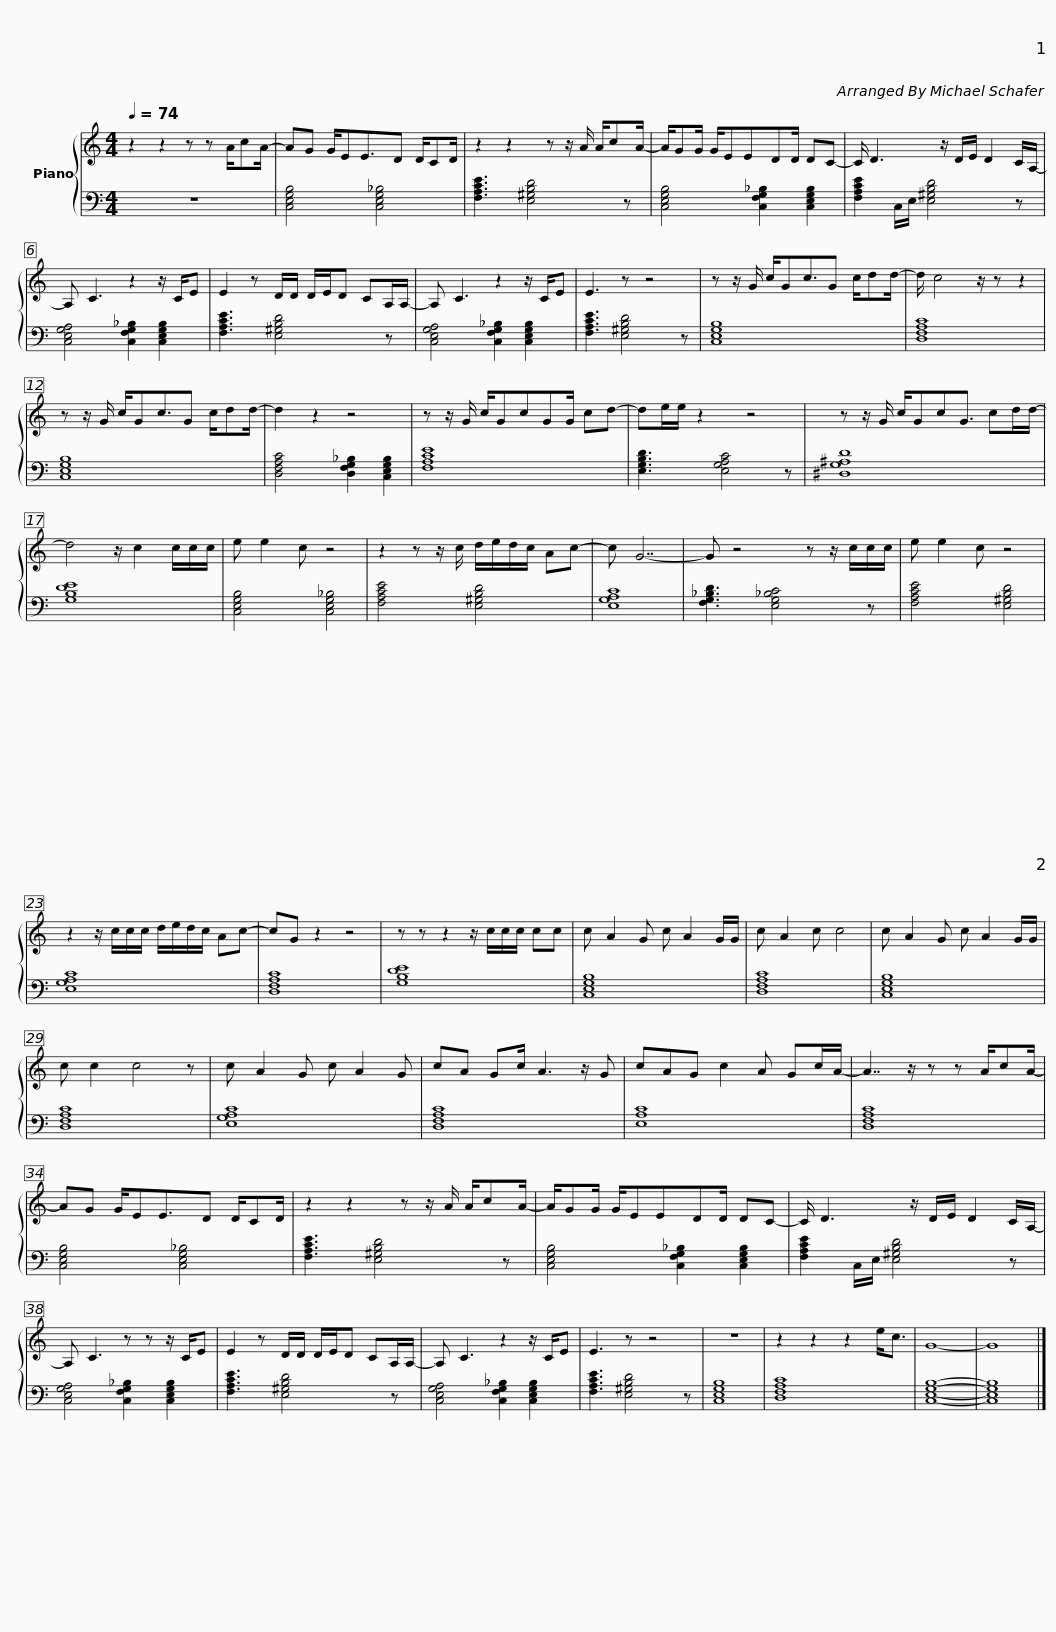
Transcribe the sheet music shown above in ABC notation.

X:1
%%score { 1 | 2 }
L:1/8
Q:1/4=74
M:4/4
I:linebreak $
K:C
V:1 treble
V:2 bass
V:1
 z2 z2 z z A/cA/- | AG G/EE3/2D D/CD/ | z2 z2 z z/ A/ A/cA/- | A/GG/ G/EEDD/ DC- |$ C/ D3 z/ D/E/ D2 C/A,/- | %5
 A, C3 z2 z/ C/E | E2 z D/D/ D/E/D CA,/A,/- | A, C3 z2 z/ C/E |$ E3 z z4 | z z/ G/ c/Gc3/2G c/dd/- | %10
 d/ c4 z/ z z2 | z z/ G/ c/Gc3/2G c/dd/- | d2 z2 z4 |$ z z/ G/ c/GcGG/ cd- | de/e/ z2 z4 | %15
 z z/ G/ c/GcG3/2 cd/d/- | d4 z/ c2 c/c/c/ | e e2 c z4 |$ z2 z z/ c/ d/e/d/c/ Ac- | c G7- | %20
 G z4 z z/ c/c/c/ | e e2 c z4 | z2 z/ c/c/c/ d/e/d/c/ Ac- | cG z2 z4 |$ z z z2 z/ c/c/c/ cc | %25
 c A2 G c A2 G/G/ | c A2 c c4 | c A2 G c A2 G/G/ | c c2 c4 z | c A2 G c A2 G |$ %30
 cA Gc/ A3 z/ G | cAG c2 A Gc/A/- | A7/2 z/ z z A/cA/- | AG G/EE3/2D D/CD/ |$ z2 z2 z z/ A/ A/cA/- | %35
 A/GG/ G/EEDD/ DC- | C/ D3 z/ D/E/ D2 C/A,/- | A, C3 z z z/ C/E |$ E2 z D/D/ D/E/D CA,/A,/- | A, C3 z2 z/ C/E | %40
 E3 z z4 | z8 | z2 z2 z2 e<c | G8- | G8 |] %45
V:2
 z8 | [C,E,G,B,]4 [C,E,G,_B,]4 | [F,A,CE]3 [E,^G,B,D]4 z | [C,E,G,B,]4 [C,F,G,_B,]2 [C,E,G,B,]2 |$ [F,A,CE]2 C,/E,/ [E,^G,B,D]4 z | %5
 [C,E,G,A,]4 [C,F,G,_B,]2 [C,E,G,B,]2 | [F,A,CE]3 [E,^G,B,D]4 z | [C,E,G,A,]4 [C,F,G,_B,]2 [C,E,G,B,]2 |$ [F,A,CE]3 [E,^G,B,D]4 z | [C,E,G,B,]8 | %10
 [D,F,A,C]8 | [C,E,G,B,]8 | [D,F,A,C]4 [D,F,G,_B,]2 [C,E,G,B,]2 |$ [F,A,CE]8 | [E,G,B,D]3 [E,G,A,C]4 z | %15
 [^D,G,^A,D]8 | [G,B,DE]8 | [C,E,G,B,]4 [C,E,G,_B,]4 |$ [F,A,CE]4 [E,^G,B,D]4 | [E,G,A,C]8 | %20
 [F,G,_B,D]3 [E,G,_B,C]4 z | [F,A,CE]4 [E,^G,B,D]4 | [E,G,A,C]8 | [D,F,A,C]8 |$ [G,B,DE]8 | %25
 [C,E,G,B,]8 | [D,F,A,C]8 | [C,E,G,B,]8 | [D,F,A,C]8 | [E,G,A,C]8 |$ %30
 [D,F,A,C]8 | [E,A,C]8 | [D,F,A,C]8 | [C,E,G,B,]4 [C,E,G,_B,]4 |$ [F,A,CE]3 [E,^G,B,D]4 z | %35
 [C,E,G,B,]4 [C,F,G,_B,]2 [C,E,G,B,]2 | [F,A,CE]2 C,/E,/ [E,^G,B,D]4 z | [C,E,G,A,]4 [C,F,G,_B,]2 [C,E,G,B,]2 |$ [F,A,CE]3 [E,^G,B,D]4 z | [C,E,G,A,]4 [C,F,G,_B,]2 [C,E,G,B,]2 | %40
 [F,A,CE]3 [E,^G,B,D]4 z | [C,E,G,B,]8 | [D,F,A,C]8 | [C,E,G,B,]8- | [C,E,G,B,]8 |] %45
